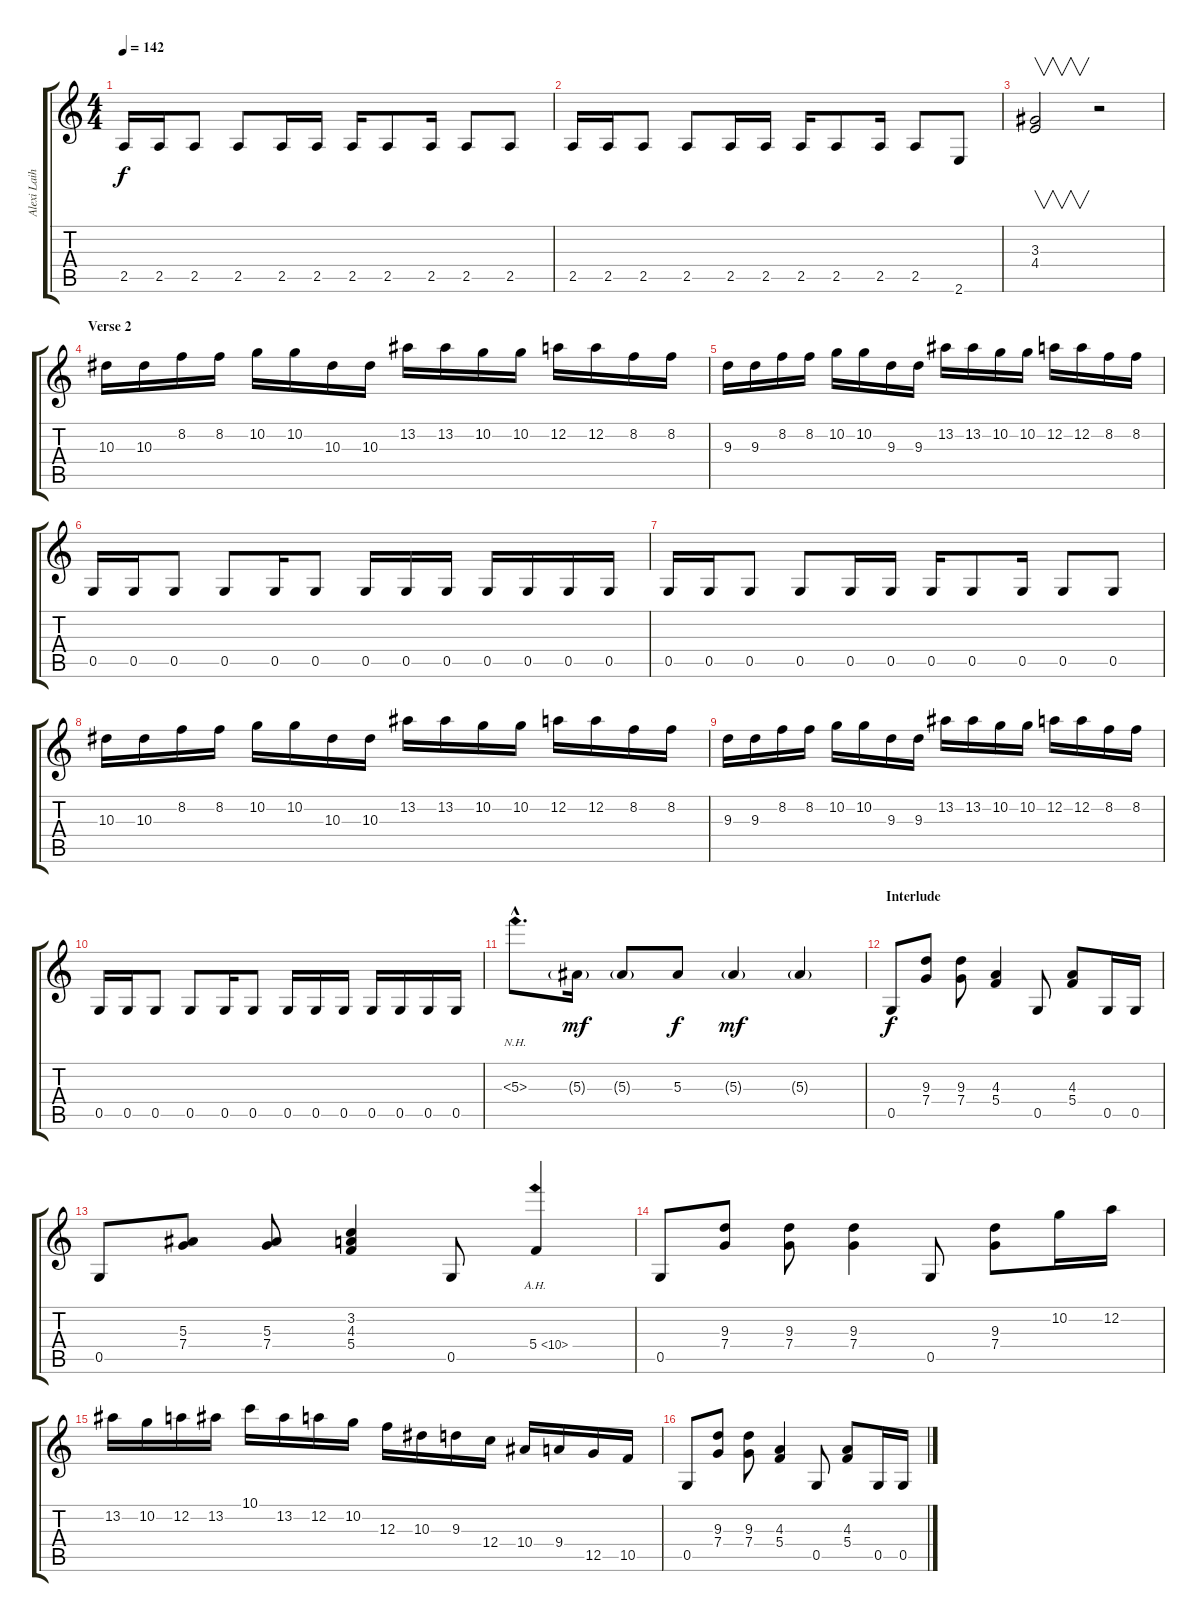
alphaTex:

\track ("Alexi Laiho" "Alexi Laih") {instrument distortionguitar}
\staff {score tabs}
\tuning (D4 A3 F3 C3 G2 D2) {hide}
\ts (4 4)
\tempo 142
\clef g2
\ks c
2.5.16{dy f} 2.5.16 2.5.8 2.5.8 2.5.16 2.5.16 2.5.16 2.5.8 2.5.16 2.5.8 2.5.8 |
2.5.16 2.5.16 2.5.8 2.5.8 2.5.16 2.5.16 2.5.16 2.5.8 2.5.16 2.5.8 2.6.8 |
(3.3 4.4).2{v} r.2 |
\section ("" "Verse 2")
10.3.16 10.3.16 8.2.16 8.2.16 10.2.16 10.2.16 10.3.16 10.3.16 13.2.16 13.2.16 10.2.16 10.2.16 12.2.16 12.2.16 8.2.16 8.2.16 |
9.3.16 9.3.16 8.2.16 8.2.16 10.2.16 10.2.16 9.3.16 9.3.16 13.2.16 13.2.16 10.2.16 10.2.16 12.2.16 12.2.16 8.2.16 8.2.16 |
0.5.16 0.5.16 0.5.8 0.5.8 0.5.16 0.5.8 0.5.16 0.5.16 0.5.16 0.5.16 0.5.16 0.5.16 0.5.16 |
0.5.16 0.5.16 0.5.8 0.5.8 0.5.16 0.5.16 0.5.16 0.5.8 0.5.16 0.5.8 0.5.8 |
10.3.16 10.3.16 8.2.16 8.2.16 10.2.16 10.2.16 10.3.16 10.3.16 13.2.16 13.2.16 10.2.16 10.2.16 12.2.16 12.2.16 8.2.16 8.2.16 |
9.3.16 9.3.16 8.2.16 8.2.16 10.2.16 10.2.16 9.3.16 9.3.16 13.2.16 13.2.16 10.2.16 10.2.16 12.2.16 12.2.16 8.2.16 8.2.16 |
0.5.16 0.5.16 0.5.8 0.5.8 0.5.16 0.5.8 0.5.16 0.5.16 0.5.16 0.5.16 0.5.16 0.5.16 0.5.16 |
5.3{nh hac}.8{d} 5.3{g}.16{dy mf} 5.3{g}.8 5.3.8{dy f} 5.3{g}.4{dy mf} 5.3{g}.4 |
\section ("" "Interlude")
0.5.8{dy f} (9.3 7.4).8 (9.3 7.4).8 (4.3 5.4).4 0.5.8 (4.3 5.4).8 0.5.16 0.5.16 |
0.5.8 (5.3 7.4).8 (5.3 7.4).8 (3.2 4.3 5.4).4 0.5.8 5.4{ah 5}.4 |
0.5.8 (9.3 7.4).8 (9.3 7.4).8 (9.3 7.4).4 0.5.8 (9.3 7.4).8 10.2.16 12.2.16 |
13.2.16 10.2.16 12.2.16 13.2.16 10.1.16 13.2.16 12.2.16 10.2.16 12.3.16 10.3.16 9.3.16 12.4.16 10.4.16 9.4.16 12.5.16 10.5.16 |
0.5.8 (9.3 7.4).8 (9.3 7.4).8 (4.3 5.4).4 0.5.8 (4.3 5.4).8 0.5.16 0.5.16
